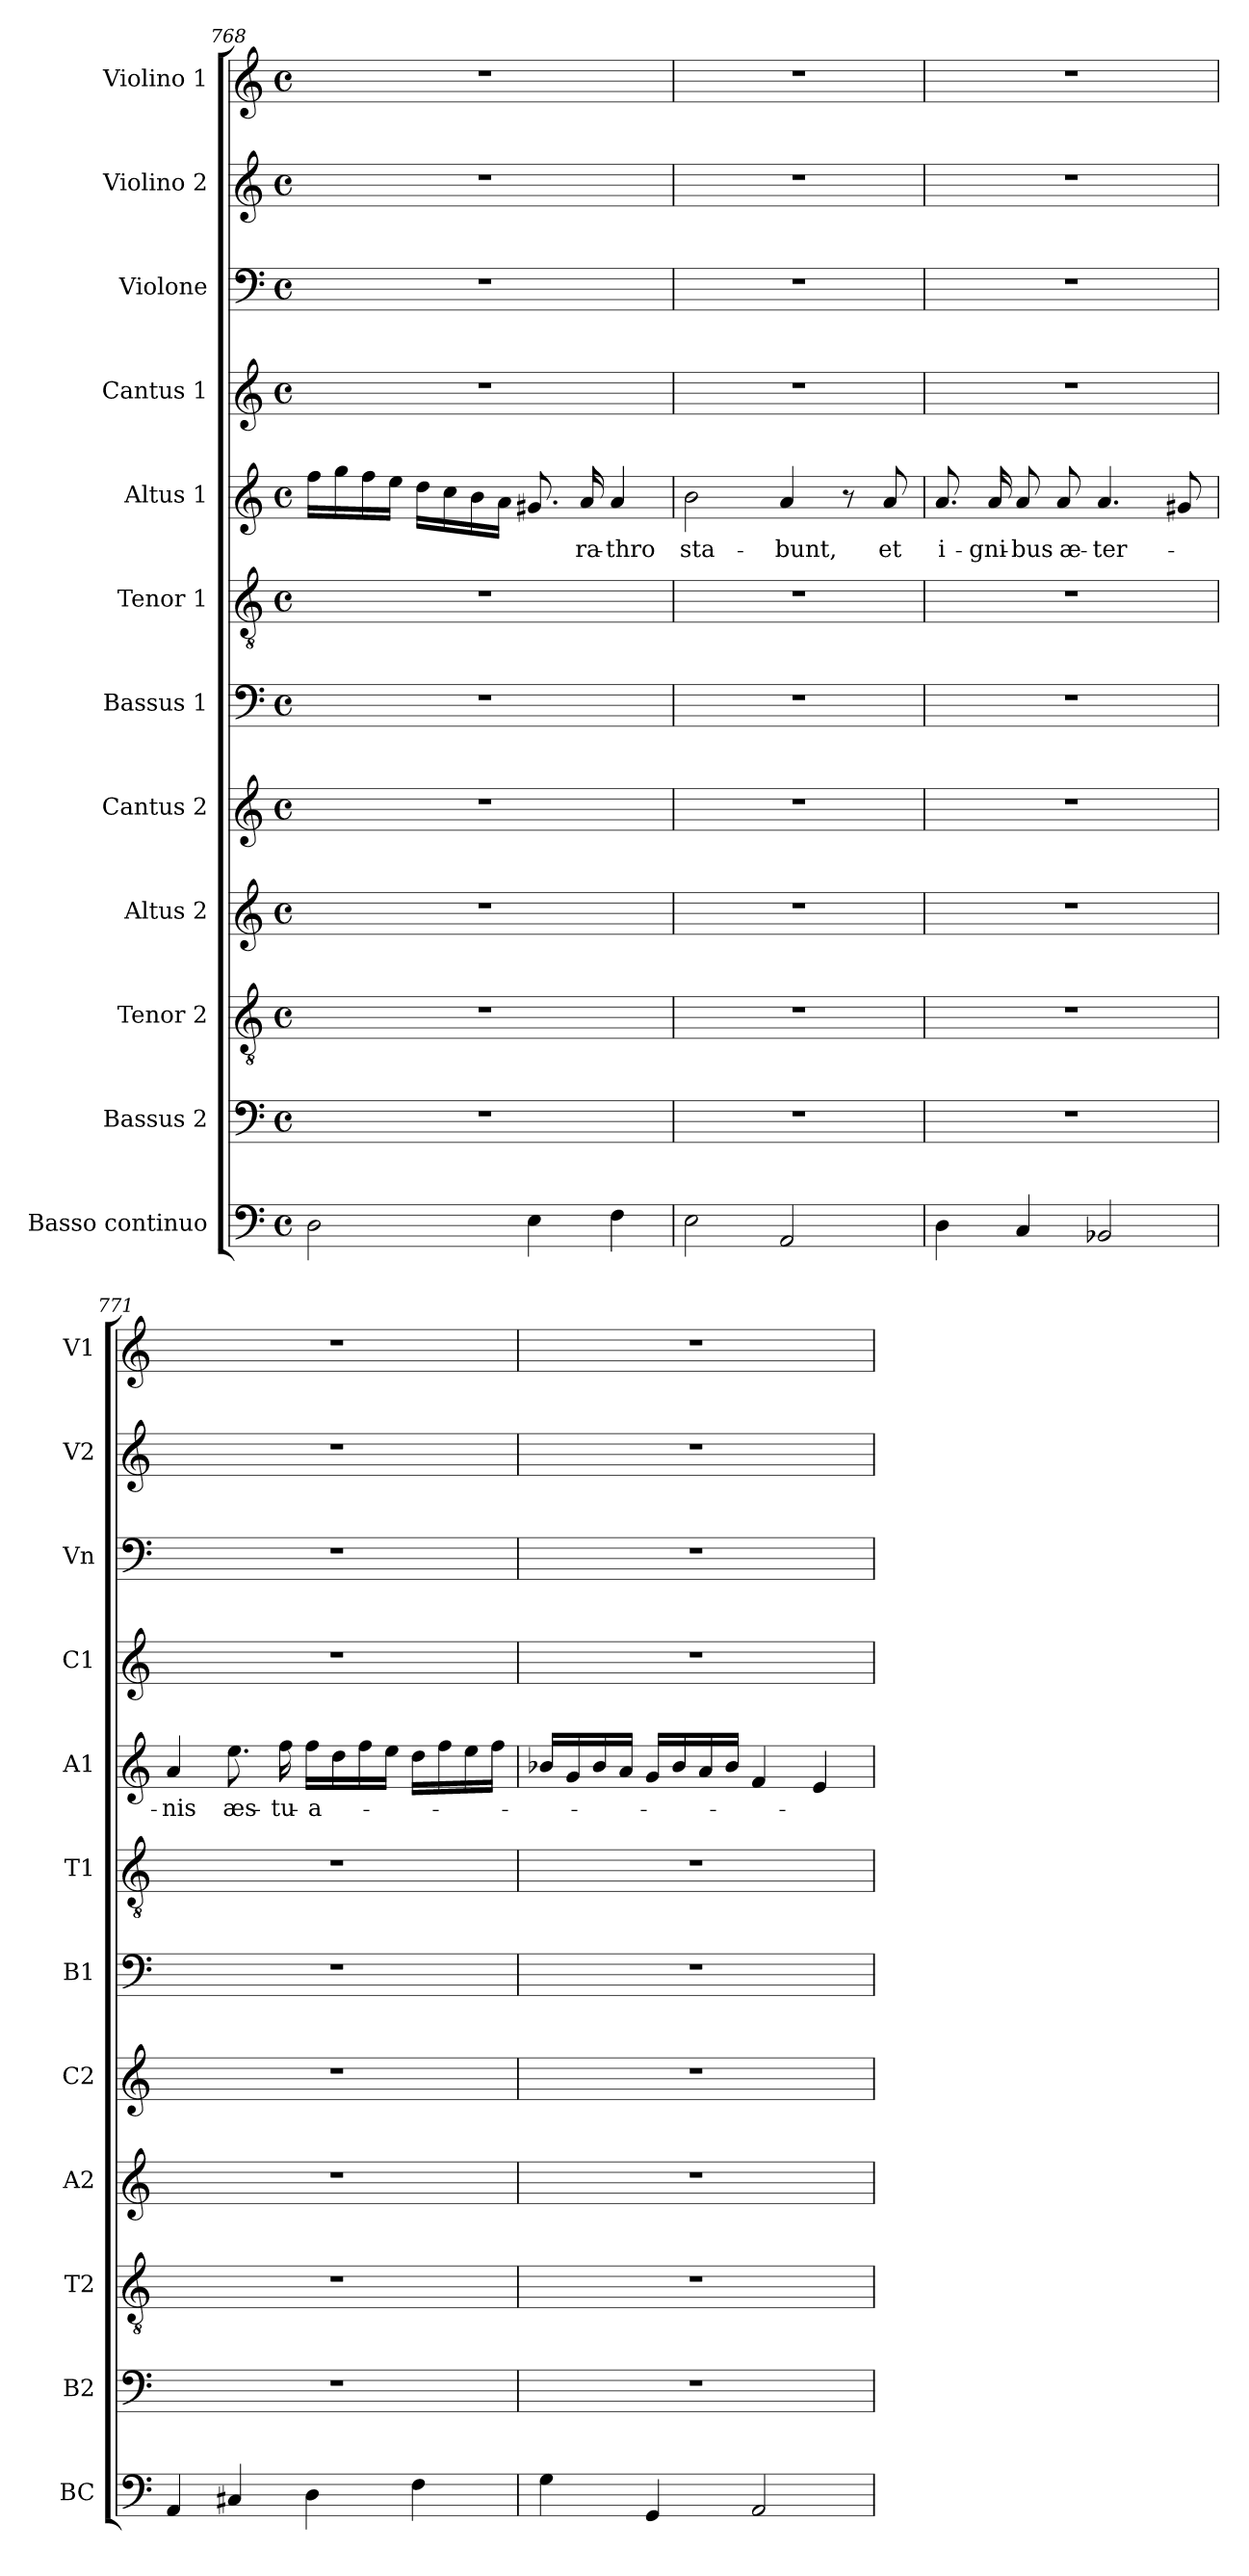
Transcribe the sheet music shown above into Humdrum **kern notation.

**kern	**kern	**kern	**kern	**kern	**kern	**kern	**kern	**text	**kern	**kern	**kern	**kern
*part12	*part11	*part10	*part9	*part8	*part7	*part6	*part5	*part5	*part4	*part3	*part2	*part1
*staff12	*staff11	*staff10	*staff9	*staff8	*staff7	*staff6	*staff5	*staff5	*staff4	*staff3	*staff2	*staff1
*I"Basso continuo	*I"Bassus 2	*I"Tenor 2	*I"Altus 2	*I"Cantus 2	*I"Bassus 1	*I"Tenor 1	*I"Altus 1	*	*I"Cantus 1	*I"Violone	*I"Violino 2	*I"Violino 1
*I'BC	*I'B2	*I'T2	*I'A2	*I'C2	*I'B1	*I'T1	*I'A1	*	*I'C1	*I'Vn	*I'V2	*I'V1
*clefF4	*clefF4	*clefGv2	*clefG2	*clefG2	*clefF4	*clefGv2	*clefG2	*	*clefG2	*clefF4	*clefG2	*clefG2
*ITrd7c12	*	*	*	*	*	*	*	*	*	*ITrd7c12	*	*
*k[]	*k[]	*k[]	*k[]	*k[]	*k[]	*k[]	*k[]	*	*k[]	*k[]	*k[]	*k[]
*C:	*C:	*C:	*C:	*C:	*C:	*C:	*C:	*	*C:	*C:	*C:	*C:
*M4/4	*M4/4	*M4/4	*M4/4	*M4/4	*M4/4	*M4/4	*M4/4	*	*M4/4	*M4/4	*M4/4	*M4/4
*met(c)	*met(c)	*met(c)	*met(c)	*met(c)	*met(c)	*met(c)	*met(c)	*	*met(c)	*met(c)	*met(c)	*met(c)
=768	=768	=768	=768	=768	=768	=768	=768	=768	=768	=768	=768	=768
2DD\	1r	1r	1r	1r	1r	1r	16ff\LL	.	1r	1r	1r	1r
.	.	.	.	.	.	.	16gg\	.	.	.	.	.
.	.	.	.	.	.	.	16ff\	.	.	.	.	.
.	.	.	.	.	.	.	16ee\JJ	.	.	.	.	.
.	.	.	.	.	.	.	16dd\LL	.	.	.	.	.
.	.	.	.	.	.	.	16cc\	.	.	.	.	.
.	.	.	.	.	.	.	16b\	.	.	.	.	.
.	.	.	.	.	.	.	16a\JJ	.	.	.	.	.
4EE\	.	.	.	.	.	.	8.g#X/	.	.	.	.	.
!	!	!	!	!	!	!	!	!LO:LY:b	!	!	!	!
.	.	.	.	.	.	.	16a/	-ra-	.	.	.	.
!	!	!	!	!	!	!	!	!LO:LY:b	!	!	!	!
4FF\	.	.	.	.	.	.	4a/	-thro	.	.	.	.
=769	=769	=769	=769	=769	=769	=769	=769	=769	=769	=769	=769	=769
!	!	!	!	!	!	!	!	!LO:LY:b	!	!	!	!
2EE\	1r	1r	1r	1r	1r	1r	2b\	sta-	1r	1r	1r	1r
!	!	!	!	!	!	!	!	!LO:LY:b	!	!	!	!
2AAA/	.	.	.	.	.	.	4a/	-bunt,	.	.	.	.
.	.	.	.	.	.	.	8r	.	.	.	.	.
!	!	!	!	!	!	!	!	!LO:LY:b	!	!	!	!
.	.	.	.	.	.	.	8a/	et	.	.	.	.
=770	=770	=770	=770	=770	=770	=770	=770	=770	=770	=770	=770	=770
!	!	!	!	!	!	!	!	!LO:LY:b	!	!	!	!
4DD\	1r	1r	1r	1r	1r	1r	8.a/	i-	1r	1r	1r	1r
!	!	!	!	!	!	!	!	!LO:LY:b	!	!	!	!
.	.	.	.	.	.	.	16a/	-gni-	.	.	.	.
!	!	!	!	!	!	!	!	!LO:LY:b	!	!	!	!
4CC/	.	.	.	.	.	.	8a/	-bus	.	.	.	.
!	!	!	!	!	!	!	!	!LO:LY:b	!	!	!	!
.	.	.	.	.	.	.	8a/	æ-	.	.	.	.
!	!	!	!	!	!	!	!	!LO:LY:b	!	!	!	!
2BBB-X/	.	.	.	.	.	.	4.a/	-ter-	.	.	.	.
.	.	.	.	.	.	.	8g#X/	.	.	.	.	.
!!LO:PB:g=z
=771	=771	=771	=771	=771	=771	=771	=771	=771	=771	=771	=771	=771
!	!	!	!	!	!	!	!	!LO:LY:b	!	!	!	!
4AAA/	1r	1r	1r	1r	1r	1r	4a/	-nis	1r	1r	1r	1r
!	!	!	!	!	!	!	!	!LO:LY:b	!	!	!	!
4CC#X/	.	.	.	.	.	.	8.ee\	æs-	.	.	.	.
!	!	!	!	!	!	!	!	!LO:LY:b	!	!	!	!
.	.	.	.	.	.	.	16ff\	-tu-	.	.	.	.
!	!	!	!	!	!	!	!	!LO:LY:b	!	!	!	!
4DD\	.	.	.	.	.	.	16ff\LL	-a-	.	.	.	.
.	.	.	.	.	.	.	16dd\	.	.	.	.	.
.	.	.	.	.	.	.	16ff\	.	.	.	.	.
.	.	.	.	.	.	.	16ee\JJ	.	.	.	.	.
4FF\	.	.	.	.	.	.	16dd\LL	.	.	.	.	.
.	.	.	.	.	.	.	16ff\	.	.	.	.	.
.	.	.	.	.	.	.	16ee\	.	.	.	.	.
.	.	.	.	.	.	.	16ff\JJ	.	.	.	.	.
=772	=772	=772	=772	=772	=772	=772	=772	=772	=772	=772	=772	=772
4GG\	1r	1r	1r	1r	1r	1r	16b-X/LL	.	1r	1r	1r	1r
.	.	.	.	.	.	.	16g/	.	.	.	.	.
.	.	.	.	.	.	.	16b-/	.	.	.	.	.
.	.	.	.	.	.	.	16a/JJ	.	.	.	.	.
4GGG/	.	.	.	.	.	.	16g/LL	.	.	.	.	.
.	.	.	.	.	.	.	16b-/	.	.	.	.	.
.	.	.	.	.	.	.	16a/	.	.	.	.	.
.	.	.	.	.	.	.	16b-/JJ	.	.	.	.	.
2AAA/	.	.	.	.	.	.	4f/	.	.	.	.	.
.	.	.	.	.	.	.	4e/	.	.	.	.	.
=	=	=	=	=	=	=	=	=	=	=	=	=
*-	*-	*-	*-	*-	*-	*-	*-	*-	*-	*-	*-	*-
